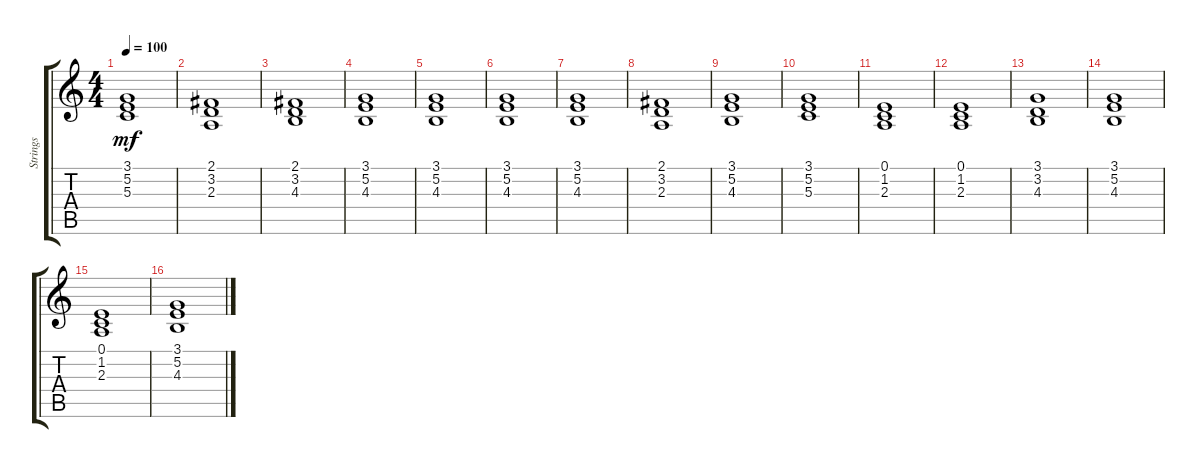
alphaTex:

\track ("Strings" "Strings") {instrument stringensemble2}
\staff {score tabs}
\tuning (E4 B3 G3 D3 A2 E2) {hide}
\ts (4 4)
\tempo 100
\clef g2
\ks c
(3.1 5.2 5.3).1{dy mf} |
(2.1 3.2 2.3).1 |
(2.1 3.2 4.3).1 |
(3.1 5.2 4.3).1 |
(3.1 5.2 4.3).1 |
(3.1 5.2 4.3).1 |
(3.1 5.2 4.3).1 |
(2.1 3.2 2.3).1 |
(3.1 5.2 4.3).1 |
(3.1 5.2 5.3).1 |
(0.1 1.2 2.3).1 |
(0.1 1.2 2.3).1 |
(3.1 3.2 4.3).1 |
(3.1 5.2 4.3).1 |
(0.1 1.2 2.3).1 |
(3.1 5.2 4.3).1
